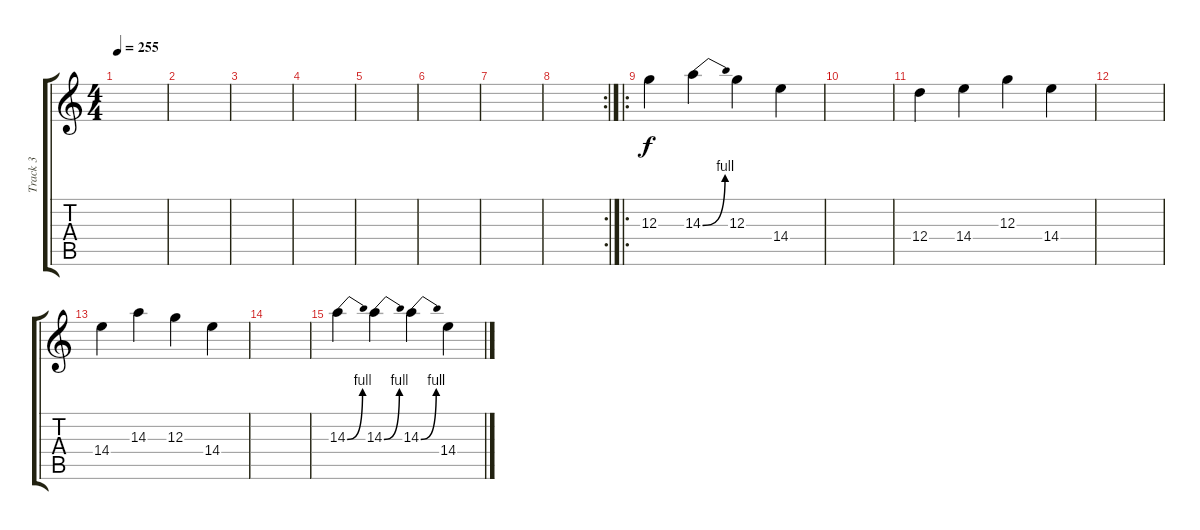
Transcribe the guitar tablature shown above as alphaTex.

\track ("Track 3" "Track 3") {instrument acousticguitarnylon}
\staff {score tabs}
\tuning (E4 B3 G3 D3 A2 E2) {hide}
\ts (4 4)
\tempo 255
\clef g2
\ks c
|
|
|
|
|
|
|
\rc 2
|
\ro
12.3.4 14.3{be (bend 0 0 60 4)}.4 12.3.4 14.4.4 |
|
12.4.4 14.4.4 12.3.4 14.4.4 |
|
14.4.4 14.3.4 12.3.4 14.4.4 |
|
14.3{be (bend 0 0 60 4)}.4 14.3{be (bend 0 0 60 4)}.4 14.3{be (bend 0 0 60 4)}.4 14.4.4
